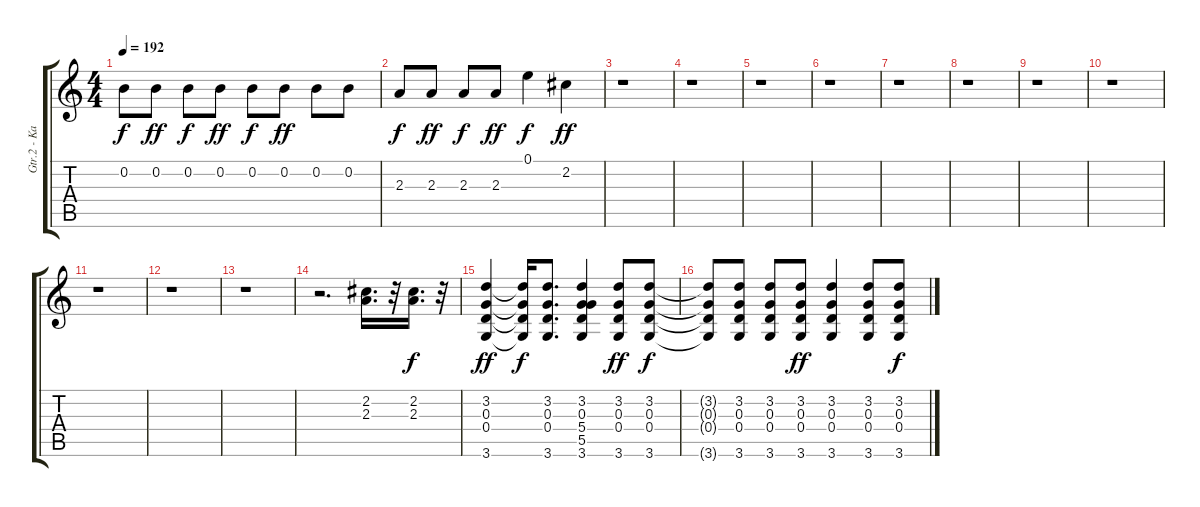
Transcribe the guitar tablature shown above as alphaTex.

\track ("Gtr.2 - Ka" "Gtr.2 - Ka") {instrument distortionguitar}
\staff {score tabs}
\tuning (E4 B3 G3 D3 A2 E2) {hide}
\ts (4 4)
\tempo 192
\clef g2
\ks c
0.2.8{dy f} 0.2.8{dy ff} 0.2.8{dy f} 0.2.8{dy ff} 0.2.8{dy f} 0.2.8{dy ff} 0.2.8 0.2.8 |
2.3.8{dy f} 2.3.8{dy ff} 2.3.8{dy f} 2.3.8{dy ff} 0.1.4{dy f} 2.2.4{dy ff} |
r.1 |
r.1 |
r.1 |
r.1 |
r.1 |
r.1 |
r.1 |
r.1 |
r.1 |
r.1 |
r.1 |
r.2{d} (2.2 2.3).16{d} r.32 (2.2 2.3).16{d dy f} r.32 |
(3.2 0.3 0.4 3.6).4{dy ff} (3.2{t} 0.3{t} 0.4{t} 3.6{t}).16{dy f} (3.2 0.3 0.4 3.6).8{d} (3.2 0.3 5.4 5.5 3.6).4 (3.2 0.3 0.4 3.6).8{dy ff} (3.2 0.3 0.4 3.6).8{dy f} |
(3.2{t} 0.3{t} 0.4{t} 3.6{t}).8 (3.2 0.3 0.4 3.6).8 (3.2 0.3 0.4 3.6).8 (3.2 0.3 0.4 3.6).8{dy ff} (3.2 0.3 0.4 3.6).4 (3.2 0.3 0.4 3.6).8 (3.2 0.3 0.4 3.6).8{dy f}
